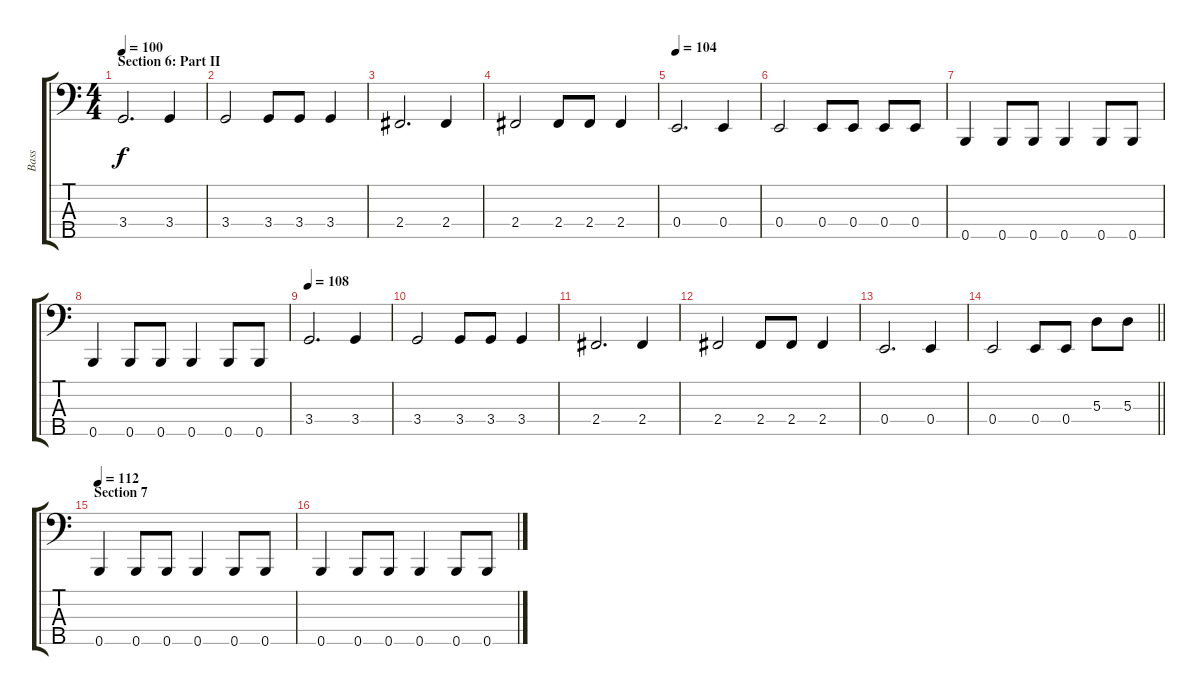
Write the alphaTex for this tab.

\track ("Bass" "Bass") {instrument electricbasspick}
\staff {score tabs}
\tuning (G2 D2 A1 E1 B0) {hide}
\ts (4 4)
\section ("" "Section 6: Part II")
\tempo 100
\clef f4
\ks c
3.4.2{d dy f} 3.4.4 |
3.4.2 3.4.8 3.4.8 3.4.4 |
2.4.2{d} 2.4.4 |
2.4.2 2.4.8 2.4.8 2.4.4 |
\tempo 104
0.4.2{d} 0.4.4 |
0.4.2 0.4.8 0.4.8 0.4.8 0.4.8 |
0.5.4 0.5.8 0.5.8 0.5.4 0.5.8 0.5.8 |
0.5.4 0.5.8 0.5.8 0.5.4 0.5.8 0.5.8 |
\tempo 108
3.4.2{d} 3.4.4 |
3.4.2 3.4.8 3.4.8 3.4.4 |
2.4.2{d} 2.4.4 |
2.4.2 2.4.8 2.4.8 2.4.4 |
0.4.2{d} 0.4.4 |
\barLineRight lightlight
0.4.2 0.4.8 0.4.8 5.3.8 5.3.8 |
\section ("" "Section 7")
\tempo 112
0.5.4 0.5.8 0.5.8 0.5.4 0.5.8 0.5.8 |
0.5.4 0.5.8 0.5.8 0.5.4 0.5.8 0.5.8
